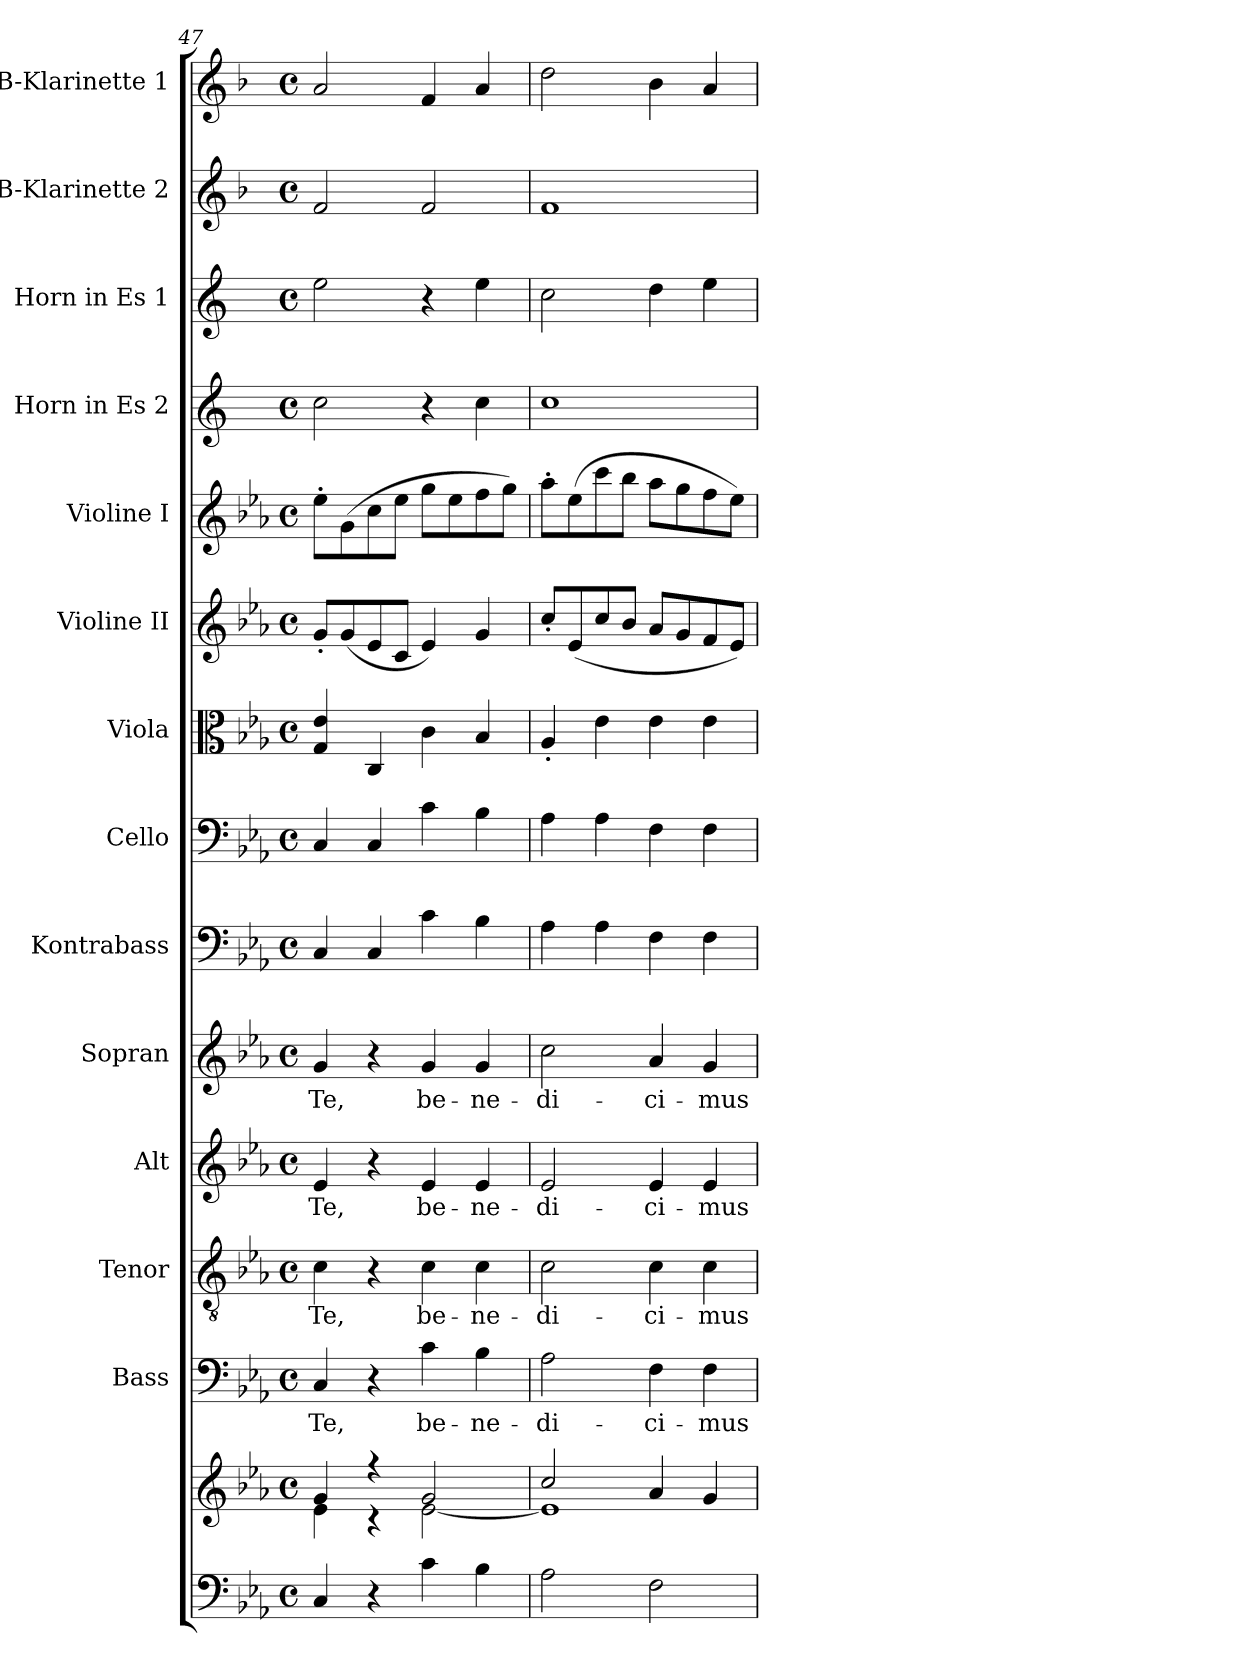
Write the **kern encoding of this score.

**kern	**kern	**kern	**text	**kern	**text	**kern	**text	**kern	**text	**kern	**kern	**kern	**kern	**kern	**kern	**kern	**kern	**kern
*part14	*part14	*part13	*part13	*part12	*part12	*part11	*part11	*part10	*part10	*part9	*part8	*part7	*part6	*part5	*part4	*part3	*part2	*part1
*staff15	*staff14	*staff13	*staff13	*staff12	*staff12	*staff11	*staff11	*staff10	*staff10	*staff9	*staff8	*staff7	*staff6	*staff5	*staff4	*staff3	*staff2	*staff1
*	*	*I"Bass	*	*I"Tenor	*	*I"Alt	*	*I"Sopran	*	*I"Kontrabass	*I"Cello	*I"Viola	*I"Violine II	*I"Violine I	*I"Horn in Es 2	*I"Horn in Es 1	*I"B-Klarinette 2	*I"B-Klarinette 1
*	*	*I'B.	*	*I'T.	*	*I'A.	*	*I'S.	*	*I'Kb.	*	*I'Vla.	*I'Vl. II	*I'Vl. I	*I'Hrn. 2	*I'Hrn. 1	*I'Kl. 2	*I'Kl. 1
*clefF4	*clefG2	*clefF4	*	*clefGv2	*	*clefG2	*	*clefG2	*	*clefF4	*clefF4	*clefC3	*clefG2	*clefG2	*clefG2	*clefG2	*clefG2	*clefG2
*	*	*	*	*	*	*	*	*	*	*ITrd7c12	*	*	*	*	*ITrd5c9	*ITrd5c9	*ITrd1c2	*ITrd1c2
*k[b-e-a-]	*k[b-e-a-]	*k[b-e-a-]	*	*k[b-e-a-]	*	*k[b-e-a-]	*	*k[b-e-a-]	*	*k[b-e-a-]	*k[b-e-a-]	*k[b-e-a-]	*k[b-e-a-]	*k[b-e-a-]	*k[b-e-a-]	*k[b-e-a-]	*k[b-e-a-]	*k[b-e-a-]
*E-:	*E-:	*E-:	*	*E-:	*	*E-:	*	*E-:	*	*E-:	*E-:	*E-:	*E-:	*E-:	*E-:	*E-:	*E-:	*E-:
*M4/4	*M4/4	*M4/4	*	*M4/4	*	*M4/4	*	*M4/4	*	*M4/4	*M4/4	*M4/4	*M4/4	*M4/4	*M4/4	*M4/4	*M4/4	*M4/4
*met(c)	*met(c)	*met(c)	*	*met(c)	*	*met(c)	*	*met(c)	*	*met(c)	*met(c)	*met(c)	*met(c)	*met(c)	*met(c)	*met(c)	*met(c)	*met(c)
=47	=47	=47	=47	=47	=47	=47	=47	=47	=47	=47	=47	=47	=47	=47	=47	=47	=47	=47
*	*^	*	*	*	*	*	*	*	*	*	*	*	*	*	*	*	*	*
!	!	!	!	!LO:LY:b	!	!LO:LY:b	!	!LO:LY:b	!	!LO:LY:b	!	!	!	!	!	!	!	!	!
4C/	4g/	4e-\	4C/	Te,	4c\	Te,	4e-/	Te,	4g/	Te,	4CC/	4C/	4G/ 4e-/	8g'</L	8ee-'>\L	2e-\	2g\	2e-/	2g/
.	.	.	.	.	.	.	.	.	.	.	.	.	.	(<8g/	(>8g\	.	.	.	.
4r	4r	4r	4r	.	4r	.	4r	.	4r	.	4CC/	4C/	4C/	8e-/	8cc\	.	.	.	.
.	.	.	.	.	.	.	.	.	.	.	.	.	.	8c/J	8ee-\J	.	.	.	.
!	!	!	!	!LO:LY:b	!	!LO:LY:b	!	!LO:LY:b	!	!LO:LY:b	!	!	!	!	!	!	!	!	!
4c\	2g/	[<2e-\	4c\	be-	4c\	be-	4e-/	be-	4g/	be-	4C\	4c\	4c\	4e-/)	8gg\L	4r	4r	2e-/	4e-/
.	.	.	.	.	.	.	.	.	.	.	.	.	.	.	8ee-\	.	.	.	.
!	!	!	!	!LO:LY:b	!	!LO:LY:b	!	!LO:LY:b	!	!LO:LY:b	!	!	!	!	!	!	!	!	!
4B-\	.	.	4B-\	-ne-	4c\	-ne-	4e-/	-ne-	4g/	-ne-	4BB-\	4B-\	4B-/	4g/	8ff\	4e-\	4g\	.	4g/
.	.	.	.	.	.	.	.	.	.	.	.	.	.	.	8gg\J)	.	.	.	.
=48	=48	=48	=48	=48	=48	=48	=48	=48	=48	=48	=48	=48	=48	=48	=48	=48	=48	=48	=48
!	!	!	!	!LO:LY:b	!	!LO:LY:b	!	!LO:LY:b	!	!LO:LY:b	!	!	!	!	!	!	!	!	!
2A-\	2cc/	1e-]	2A-\	-di-	2c\	-di-	2e-/	-di-	2cc\	-di-	4AA-\	4A-\	4A-'</	8cc'</L	8aa-'>\L	1e-	2e-\	1e-	2cc\
.	.	.	.	.	.	.	.	.	.	.	.	.	.	(<8e-/	(>8ee-\	.	.	.	.
.	.	.	.	.	.	.	.	.	.	.	4AA-\	4A-\	4e-\	8cc/	8ccc\	.	.	.	.
.	.	.	.	.	.	.	.	.	.	.	.	.	.	8b-/J	8bb-\J	.	.	.	.
!	!	!	!	!LO:LY:b	!	!LO:LY:b	!	!LO:LY:b	!	!LO:LY:b	!	!	!	!	!	!	!	!	!
2F\	4a-/	.	4F\	-ci-	4c\	-ci-	4e-/	-ci-	4a-/	-ci-	4FF\	4F\	4e-\	8a-/L	8aa-\L	.	4f\	.	4a-\
.	.	.	.	.	.	.	.	.	.	.	.	.	.	8g/	8gg\	.	.	.	.
!	!	!	!	!LO:LY:b	!	!LO:LY:b	!	!LO:LY:b	!	!LO:LY:b	!	!	!	!	!	!	!	!	!
.	4g/	.	4F\	-mus	4c\	-mus	4e-/	-mus	4g/	-mus	4FF\	4F\	4e-\	8f/	8ff\	.	4g\	.	4g/
.	.	.	.	.	.	.	.	.	.	.	.	.	.	8e-/J)	8ee-\J)	.	.	.	.
*	*v	*v	*	*	*	*	*	*	*	*	*	*	*	*	*	*	*	*	*
=	=	=	=	=	=	=	=	=	=	=	=	=	=	=	=	=	=	=
*-	*-	*-	*-	*-	*-	*-	*-	*-	*-	*-	*-	*-	*-	*-	*-	*-	*-	*-
